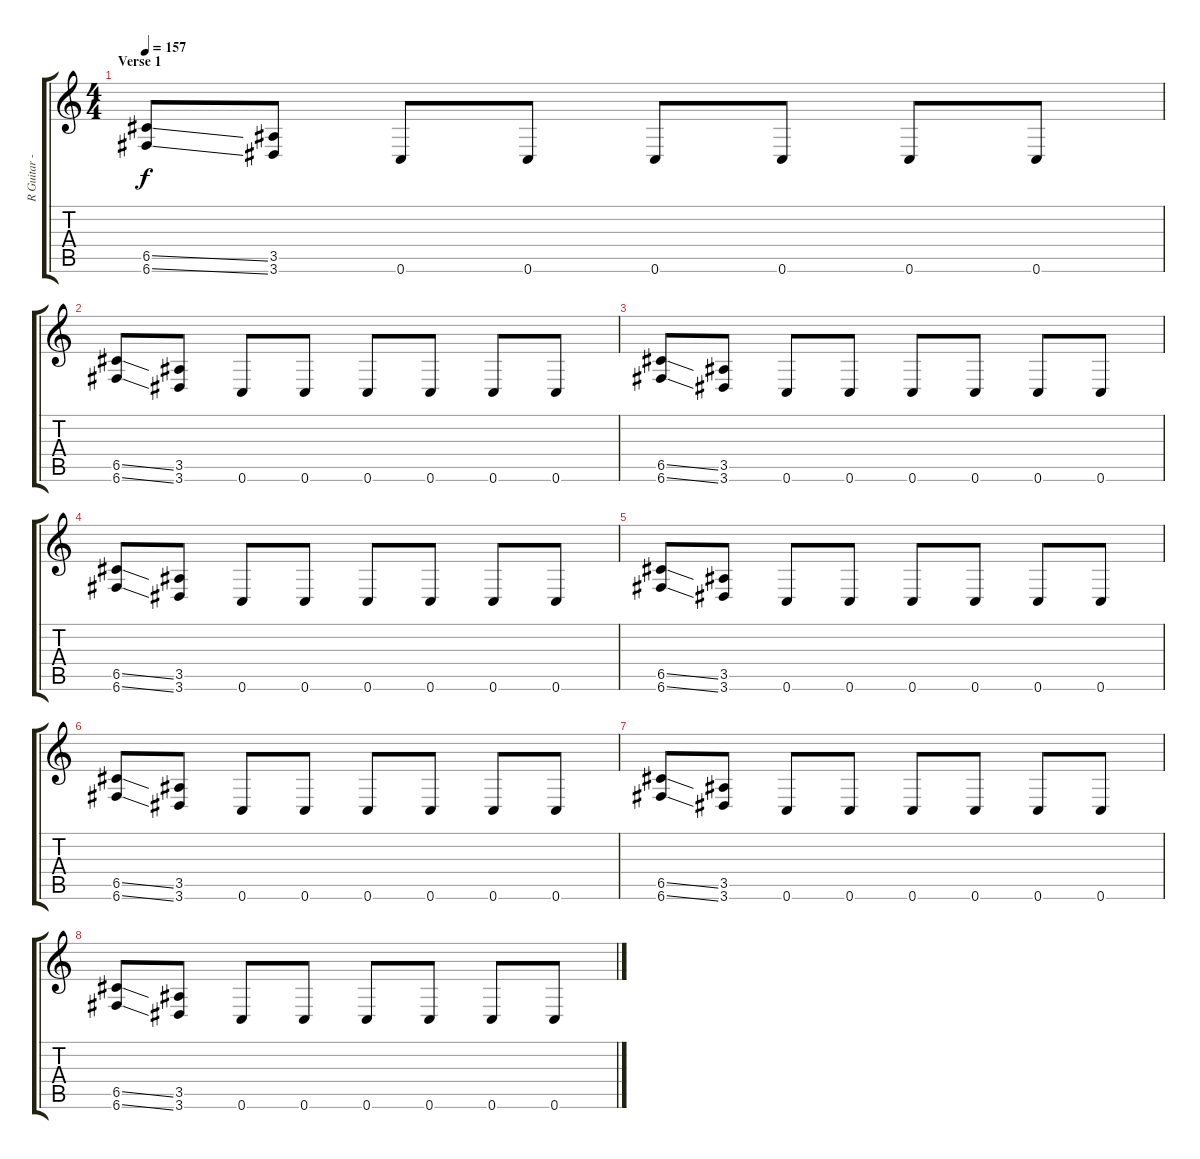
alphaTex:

\track ("R Guitar - Hammett" "R Guitar -") {instrument distortionguitar}
\staff {score tabs}
\tuning (D4 A3 F3 C3 G2 C2) {hide}
\ts (4 4)
\section ("" "Verse 1")
\tempo 157
\clef g2
\ks c
(6.5{ss} 6.6{ss}).8{dy f} (3.5 3.6).8 0.6.8 0.6.8 0.6.8 0.6.8 0.6.8 0.6.8 |
(6.5{ss} 6.6{ss}).8 (3.5 3.6).8 0.6.8 0.6.8 0.6.8 0.6.8 0.6.8 0.6.8 |
(6.5{ss} 6.6{ss}).8 (3.5 3.6).8 0.6.8 0.6.8 0.6.8 0.6.8 0.6.8 0.6.8 |
(6.5{ss} 6.6{ss}).8 (3.5 3.6).8 0.6.8 0.6.8 0.6.8 0.6.8 0.6.8 0.6.8 |
(6.5{ss} 6.6{ss}).8 (3.5 3.6).8 0.6.8 0.6.8 0.6.8 0.6.8 0.6.8 0.6.8 |
(6.5{ss} 6.6{ss}).8 (3.5 3.6).8 0.6.8 0.6.8 0.6.8 0.6.8 0.6.8 0.6.8 |
(6.5{ss} 6.6{ss}).8 (3.5 3.6).8 0.6.8 0.6.8 0.6.8 0.6.8 0.6.8 0.6.8 |
(6.5{ss} 6.6{ss}).8 (3.5 3.6).8 0.6.8 0.6.8 0.6.8 0.6.8 0.6.8 0.6.8
